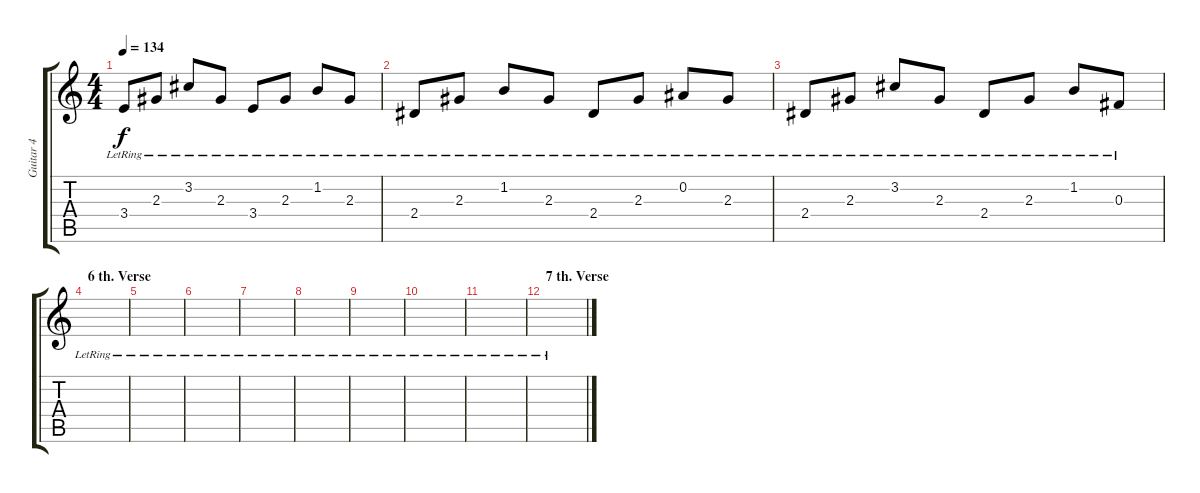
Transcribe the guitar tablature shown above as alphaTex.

\track ("Guitar 4" "Guitar 4") {instrument acousticguitarsteel}
\staff {score tabs}
\tuning (Eb4 Bb3 Gb3 Db3 Ab2 Eb2) {hide}
\ts (4 4)
\tempo 134
\clef g2
\ks c
3.4{lr}.8{dy f} 2.3{lr}.8 3.2{lr}.8 2.3{lr}.8 3.4{lr}.8 2.3{lr}.8 1.2{lr}.8 2.3{lr}.8 |
2.4{lr}.8 2.3{lr}.8 1.2{lr}.8 2.3{lr}.8 2.4{lr}.8 2.3{lr}.8 0.2{lr}.8 2.3{lr}.8 |
2.4{lr}.8 2.3{lr}.8 3.2{lr}.8 2.3{lr}.8 2.4{lr}.8 2.3{lr}.8 1.2{lr}.8 0.3{lr}.8 |
\section ("" "6 th. Verse")
|
|
|
|
|
|
|
|
\section ("" "7 th. Verse")
